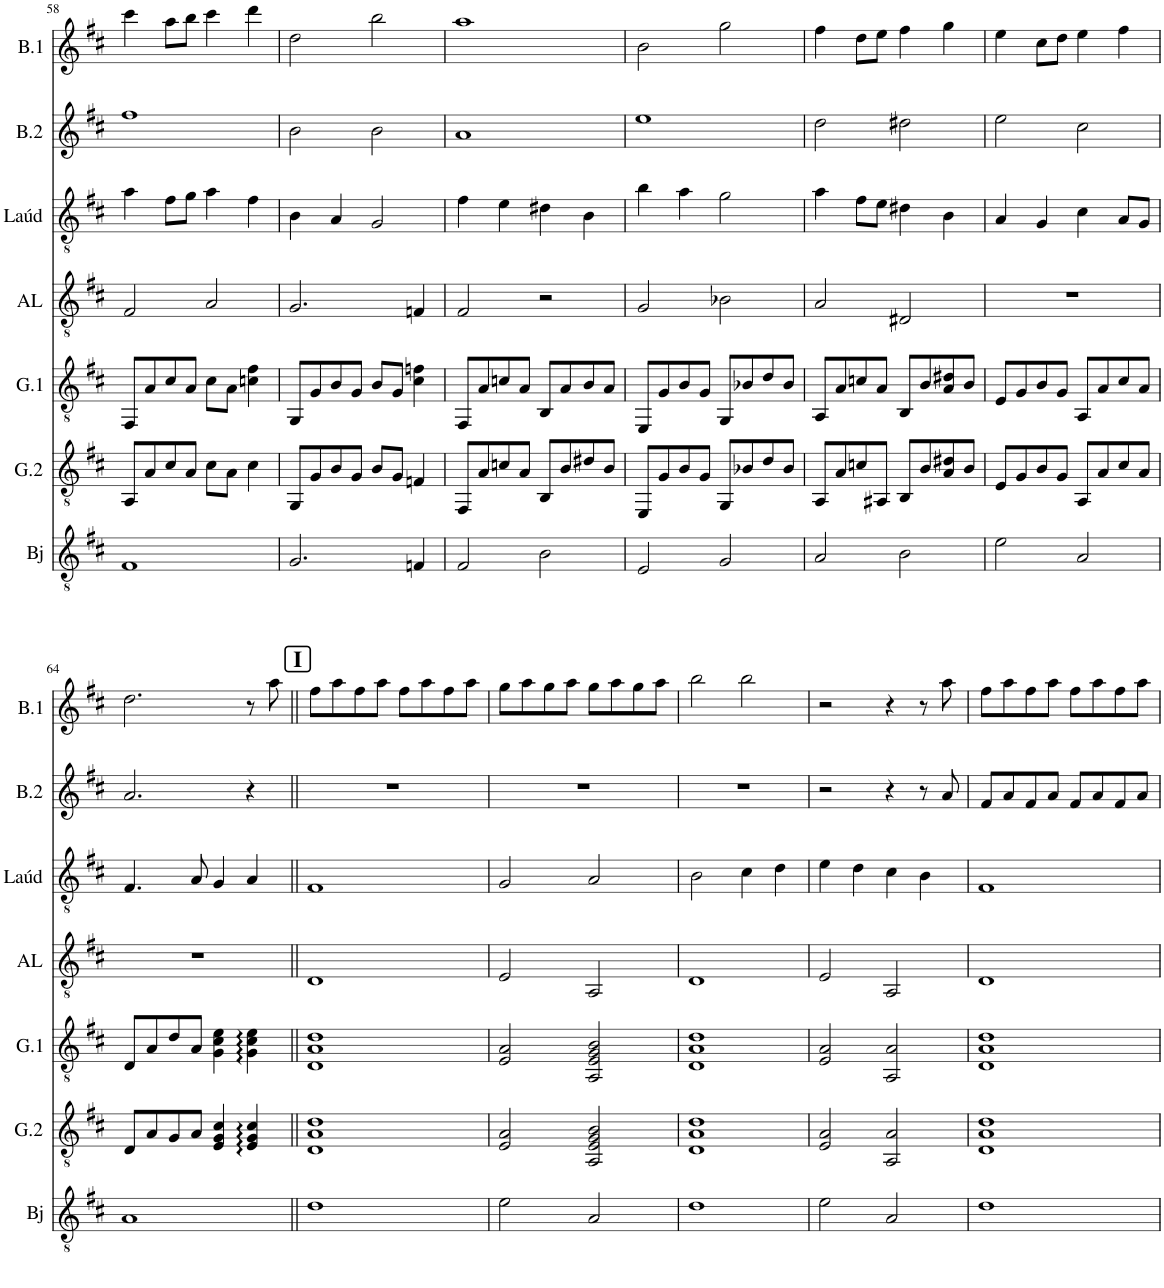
**kern	**kern	**kern	**kern	**kern	**kern	**kern
*part7	*part6	*part5	*part4	*part3	*part2	*part1
*staff7	*staff6	*staff5	*staff4	*staff3	*staff2	*staff1
*I"Bajo	*I"Guitarra 2	*I"Guitarra 1	*I"Archilaúd	*I"Laúd	*I"Bandurria 2	*I"Bandurria 1
*I'Bj	*I'G.2	*I'G.1	*I'AL	*I'Laúd	*I'B.2	*I'B.1
!!LO:PB:g=z
*clefGv2	*clefGv2	*clefGv2	*clefGv2	*clefGv2	*clefG2	*clefG2
*Trd7c12	*	*	*	*	*	*
*k[f#c#]	*k[f#c#]	*k[f#c#]	*k[f#c#]	*k[f#c#]	*k[f#c#]	*k[f#c#]
*M4/4	*M4/4	*M4/4	*M4/4	*M4/4	*M4/4	*M4/4
=58	=58	=58	=58	=58	=58	=58
1F#	8AA/L	8FF#/L	2F#/	4a\	1ff#	4ccc#\
.	8A/	8A/	.	.	.	.
.	8c#/	8c#/	.	8f#\L	.	8aa\L
.	8A/J	8A/J	.	8g\J	.	8bb\J
.	8c#\L	8c#\L	2A/	4a\	.	4ccc#\
.	8A\J	8A\J	.	.	.	.
.	4c#\	4cn\ 4f#\	.	4f#\	.	4ddd\
=59	=59	=59	=59	=59	=59	=59
2.G/	8GG/L	8GG/L	2.G/	4B\	2b\	2dd\
.	8G/	8G/	.	.	.	.
.	8B/	8B/	.	4A/	.	.
.	8G/J	8G/J	.	.	.	.
.	8B/L	8B/L	.	2G/	2b\	2bb\
.	8G/J	8G/J	.	.	.	.
4Fn/	4Fn/	4c#\ 4fn\	4Fn/	.	.	.
=60	=60	=60	=60	=60	=60	=60
2F#/	8FF#/L	8FF#/L	2F#/	4f#\	1a	1aa
.	8A/	8A/	.	.	.	.
.	8cn/	8cn/	.	4e\	.	.
.	8A/J	8A/J	.	.	.	.
2B\	8BB/L	8BB/L	2r	4d#X\	.	.
.	8B/	8A/	.	.	.	.
.	8d#X/	8B/	.	4B\	.	.
.	8B/J	8A/J	.	.	.	.
=61	=61	=61	=61	=61	=61	=61
2E/	8EE/L	8EE/L	2G/	4b\	1ee	2b\
.	8G/	8G/	.	.	.	.
.	8B/	8B/	.	4a\	.	.
.	8G/J	8G/J	.	.	.	.
2G/	8GG/L	8GG/L	2B-X\	2g\	.	2gg\
.	8B-X/	8B-X/	.	.	.	.
.	8d/	8d/	.	.	.	.
.	8B-/J	8B-/J	.	.	.	.
=62	=62	=62	=62	=62	=62	=62
2A/	8AA/L	8AA/L	2A/	4a\	2dd\	4ff#\
.	8A/	8A/	.	.	.	.
.	8cn/	8cn/	.	8f#\L	.	8dd\L
.	8AA#X/J	8A/J	.	8e\J	.	8ee\J
2B\	8BB/L	8BB/L	2D#X/	4d#X\	2dd#X\	4ff#\
.	8B/	8B/	.	.	.	.
.	8A/ 8d#X/	8A/ 8d#X/	.	4B\	.	4gg\
.	8B/J	8B/J	.	.	.	.
=63	=63	=63	=63	=63	=63	=63
2e\	8E/L	8E/L	1r	4A/	2ee\	4ee\
.	8G/	8G/	.	.	.	.
.	8B/	8B/	.	4G/	.	8cc#\L
.	8G/J	8G/J	.	.	.	8dd\J
2A/	8AA/L	8AA/L	.	4c#\	2cc#\	4ee\
.	8A/	8A/	.	.	.	.
.	8c#/	8c#/	.	8A/L	.	4ff#\
.	8A/J	8A/J	.	8G/J	.	.
!!LO:LB:g=z
=64	=64	=64	=64	=64	=64	=64
1A	8D/L	8D/L	1r	4.F#/	2.a/	2.dd\
.	8A/	8A/	.	.	.	.
.	8G/	8d/	.	.	.	.
.	8A/J	8A/J	.	8A/	.	.
.	4E/ 4G/ 4c#/	4G\ 4c#\ 4e\	.	4G/	.	.
.	4E/ 4G/ 4c#/	4G\ 4c#\ 4e\	.	4A/	4r	8r
.	.	.	.	.	.	8aa\
!!LO:REH:place=s1:a:B:cj:fs=14:t=I
=65||	=65||	=65||	=65||	=65||	=65||	=65||
1d	1D 1A 1d	1D 1A 1d	1D	1F#	1r	8ff#\L
.	.	.	.	.	.	8aa\
.	.	.	.	.	.	8ff#\
.	.	.	.	.	.	8aa\J
.	.	.	.	.	.	8ff#\L
.	.	.	.	.	.	8aa\
.	.	.	.	.	.	8ff#\
.	.	.	.	.	.	8aa\J
=66	=66	=66	=66	=66	=66	=66
2e\	2E/ 2A/	2E/ 2A/	2E/	2G/	1r	8gg\L
.	.	.	.	.	.	8aa\
.	.	.	.	.	.	8gg\
.	.	.	.	.	.	8aa\J
2A/	2AA/ 2E/ 2G/ 2B/	2AA/ 2E/ 2G/ 2B/	2AA/	2A/	.	8gg\L
.	.	.	.	.	.	8aa\
.	.	.	.	.	.	8gg\
.	.	.	.	.	.	8aa\J
=67	=67	=67	=67	=67	=67	=67
1d	1D 1A 1d	1D 1A 1d	1D	2B\	1r	2bb\
.	.	.	.	4c#\	.	2bb\
.	.	.	.	4d\	.	.
=68	=68	=68	=68	=68	=68	=68
2e\	2E/ 2A/	2E/ 2A/	2E/	4e\	2r	2r
.	.	.	.	4d\	.	.
2A/	2AA/ 2A/	2AA/ 2A/	2AA/	4c#\	4r	4r
.	.	.	.	4B\	8r	8r
.	.	.	.	.	8a/	8aa\
=69	=69	=69	=69	=69	=69	=69
1d	1D 1A 1d	1D 1A 1d	1D	1F#	8f#/L	8ff#\L
.	.	.	.	.	8a/	8aa\
.	.	.	.	.	8f#/	8ff#\
.	.	.	.	.	8a/J	8aa\J
.	.	.	.	.	8f#/L	8ff#\L
.	.	.	.	.	8a/	8aa\
.	.	.	.	.	8f#/	8ff#\
.	.	.	.	.	8a/J	8aa\J
=	=	=	=	=	=	=
*-	*-	*-	*-	*-	*-	*-
